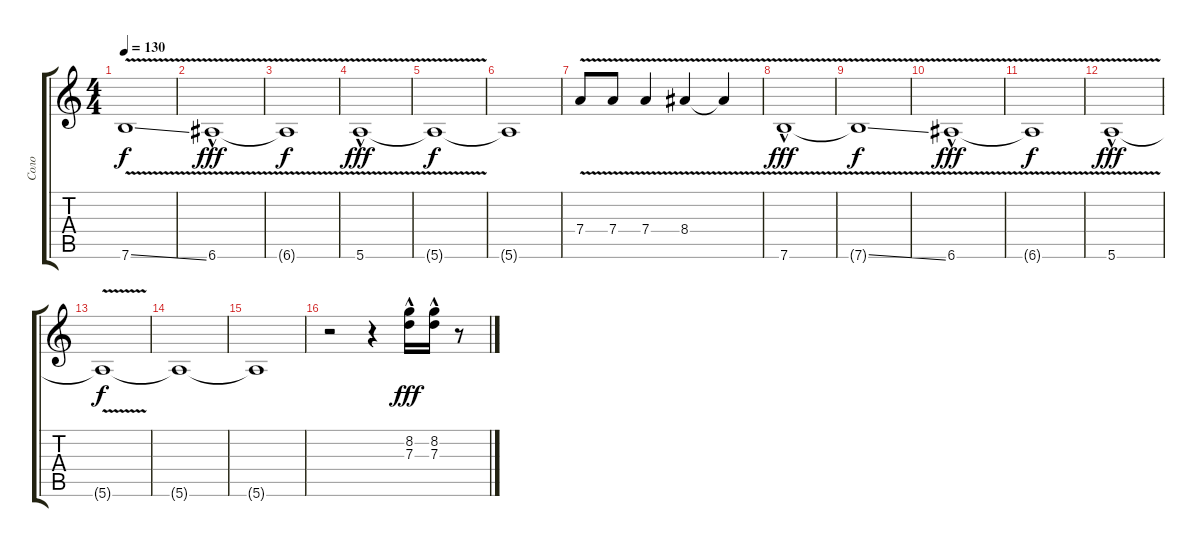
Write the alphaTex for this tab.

\track ("Соло" "Соло") {instrument overdrivenguitar}
\staff {score tabs}
\tuning (E4 B3 G3 D3 A2 E2) {hide}
\ts (4 4)
\tempo 130
\clef g2
\ks c
7.6{v ss t}.1{dy f} |
6.6{v hac}.1{dy fff} |
6.6{t}.1{dy f} |
5.6{v hac}.1{dy fff} |
5.6{t}.1{dy f} |
5.6{t}.1 |
7.4{v}.8 7.4{v}.8 7.4{v}.4 8.4{v}.4 8.4{t}.4 |
7.6{v hac}.1{dy fff} |
7.6{v ss t}.1{dy f} |
6.6{v hac}.1{dy fff} |
6.6{t}.1{dy f} |
5.6{v hac}.1{dy fff} |
5.6{t}.1{dy f} |
5.6{t}.1 |
5.6{t}.1 |
r.2 r.4 (8.2{hac} 7.3).16{dy fff} (8.2{hac} 7.3{hac}).16 r.8
